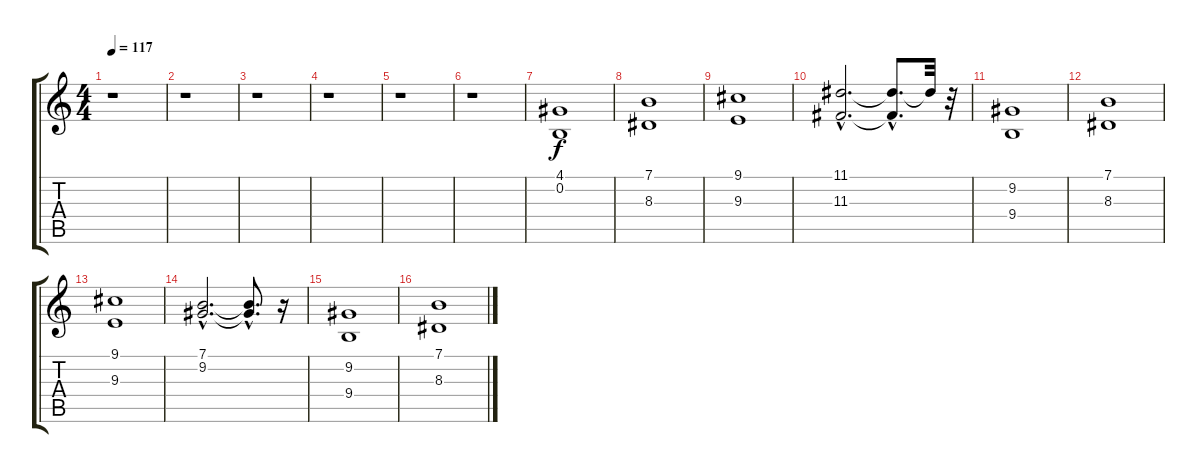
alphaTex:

\track "" {instrument cello}
\staff {score tabs}
\tuning (E4 B3 G3 D3 A2 E2) {hide}
\ts (4 4)
\tempo 117
\clef g2
\ks c
r.1{dy f} |
r.1 |
r.1 |
r.1 |
r.1 |
r.1 |
(4.1 0.2).1 |
(7.1 8.3).1 |
(9.1 9.3).1 |
(11.1{hac} 11.3{hac}).2{d} (11.1{hac t} 11.3{hac t}).8{d} 11.1{t}.32 r.32 |
(9.2 9.4).1 |
(7.1 8.3).1 |
(9.1 9.3).1 |
(7.1{hac} 9.2{hac}).2{d} (7.1{hac t} 9.2{hac t}).8{d} r.16 |
(9.2 9.4).1 |
(7.1 8.3).1
